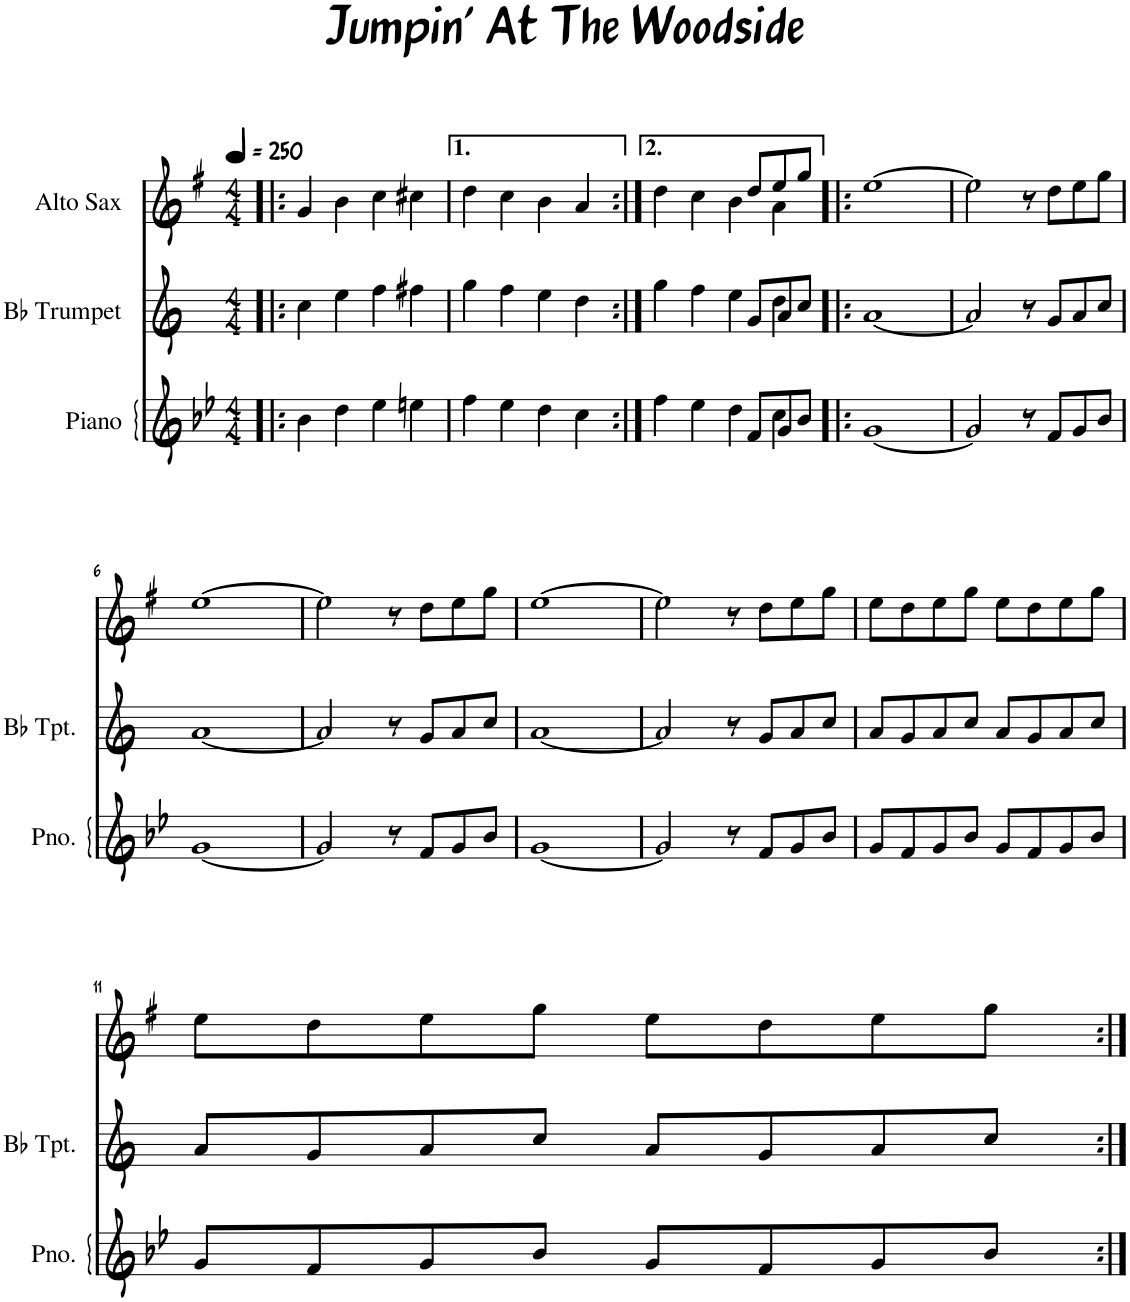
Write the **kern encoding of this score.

**kern	**kern	**kern
*part3	*part2	*part1
*staff3	*staff2	*staff1
*I"Piano	*I"Bb Trumpet	*I"Alto Sax
*I'Pno.	*I'Bb Tpt.	*I'Sax
*clefG2	*clefG2	*clefG2
*	*Trd1c2	*Trd5c9
*k[b-e-]	*k[]	*k[f#]
*M4/4	*M4/4	*M4/4
*MM250	*MM250	*MM250
=1!|:	=1!|:	=1!|:
4b-\	4cc\	4g/
4dd\	4ee\	4b\
4ee-\	4ff\	4cc\
4een\	4ff#X\	4cc#X\
=2	=2	=2
4ff\	4gg\	4dd\
4ee-\	4ff\	4cc\
4dd\	4ee\	4b\
4cc\	4dd\	4a/
=3:|!	=3:|!	=3:|!
*^	*^	*^
4ryy	4ff\	4ryy	4gg\	4ryy	4dd\
4ryy	4ee-\	4ryy	4ff\	4ryy	4cc\
8ryy	4dd\	8ryy	4ee\	8ryy	4b\
8f/L	.	8g/L	.	8dd/L	.
8g/	4cc\	8a/	4dd\	8ee/	4a\
8b-/J	.	8cc/J	.	8gg/J	.
*v	*v	*	*	*v	*v
*	*v	*v	*
=4!|:	=4!|:	=4!|:
[1g	[1a	[1ee
=5	=5	=5
2g/]	2a/]	2ee\]
8r	8r	8r
8f/L	8g/L	8dd\L
8g/	8a/	8ee\
8b-/J	8cc/J	8gg\J
!!LO:LB:g=z
=6	=6	=6
[1g	[1a	[1ee
=7	=7	=7
2g/]	2a/]	2ee\]
8r	8r	8r
8f/L	8g/L	8dd\L
8g/	8a/	8ee\
8b-/J	8cc/J	8gg\J
=8	=8	=8
[1g	[1a	[1ee
=9	=9	=9
2g/]	2a/]	2ee\]
8r	8r	8r
8f/L	8g/L	8dd\L
8g/	8a/	8ee\
8b-/J	8cc/J	8gg\J
=10	=10	=10
8g/L	8a/L	8ee\L
8f/	8g/	8dd\
8g/	8a/	8ee\
8b-/J	8cc/J	8gg\J
8g/L	8a/L	8ee\L
8f/	8g/	8dd\
8g/	8a/	8ee\
8b-/J	8cc/J	8gg\J
!!LO:LB:g=z
=11	=11	=11
8g/L	8a/L	8ee\L
8f/	8g/	8dd\
8g/	8a/	8ee\
8b-/J	8cc/J	8gg\J
8g/L	8a/L	8ee\L
8f/	8g/	8dd\
8g/	8a/	8ee\
8b-/J	8cc/J	8gg\J
=:|!	=:|!	=:|!
*-	*-	*-
